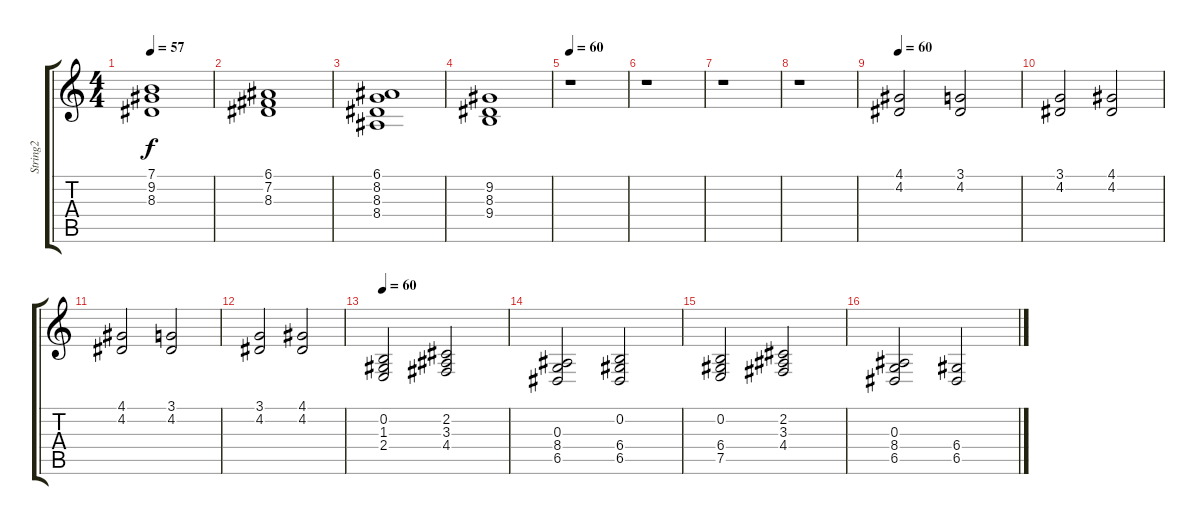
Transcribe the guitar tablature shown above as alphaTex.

\track ("String2" "String2") {instrument stringensemble1}
\staff {score tabs}
\tuning (E4 B3 G3 D3 A2 E2) {hide}
\ts (4 4)
\tempo 57
\clef g2
\ks c
(7.1 9.2 8.3).1{dy f volume 7 balance 8} |
(6.1 7.2 8.3).1 |
(6.1 8.2 8.3 8.4).1 |
(9.2 8.3 9.4).1 |
\tempo 60
r.1 |
r.1 |
r.1 |
r.1 |
\tempo 60
(4.1 4.2).2{volume 5 balance 8} (3.1 4.2).2 |
(3.1 4.2).2 (4.1 4.2).2 |
(4.1 4.2).2 (3.1 4.2).2 |
(3.1 4.2).2 (4.1 4.2).2 |
\tempo 60
(0.2 1.3 2.4).2 (2.2 3.3 4.4).2 |
(0.3 8.4 6.5).2 (0.2 6.4 6.5).2 |
(0.2 6.4 7.5).2 (2.2 3.3 4.4).2 |
(0.3 8.4 6.5).2 (6.4 6.5).2
